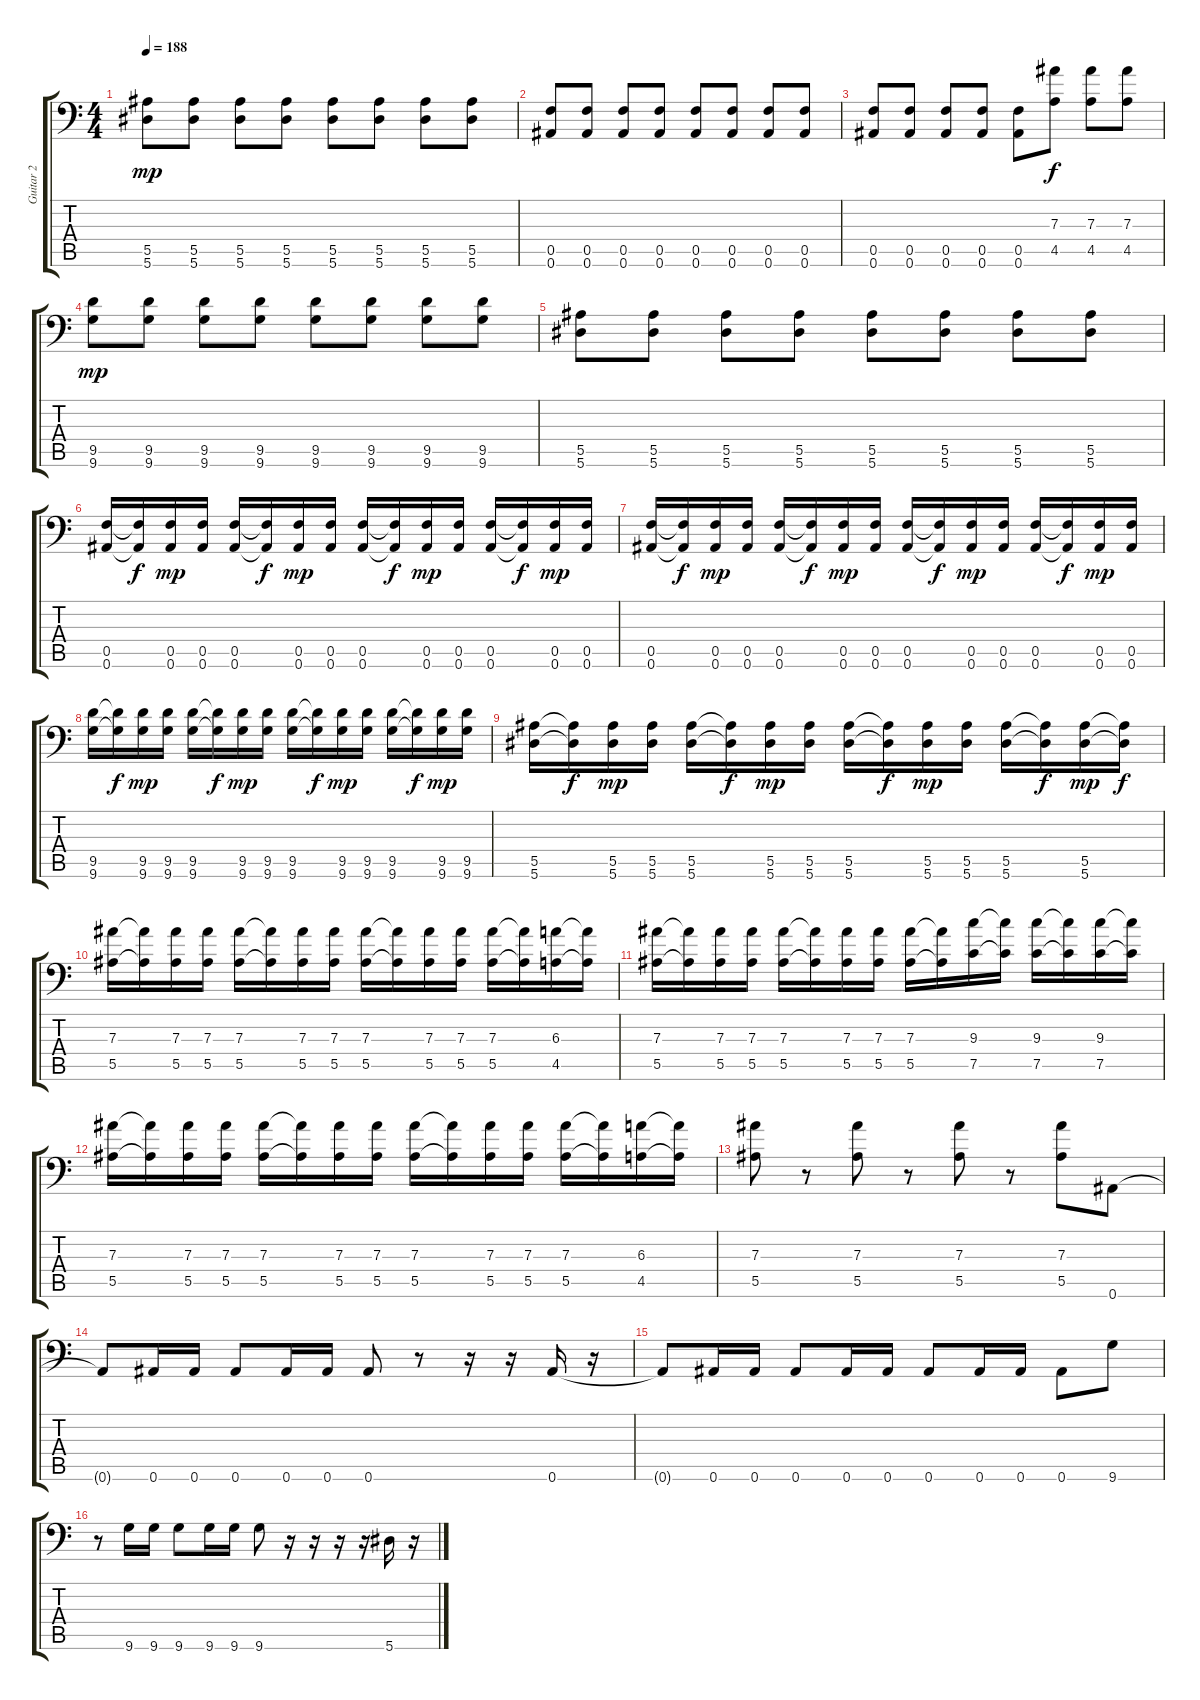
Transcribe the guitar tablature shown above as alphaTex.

\track ("Guitar 2" "Guitar 2") {instrument distortionguitar}
\staff {score tabs}
\tuning (C4 G3 Eb3 Bb2 F2 Bb1) {hide}
\ts (4 4)
\tempo 188
\clef f4
\ks c
(5.5 5.6).8{dy mp} (5.5 5.6).8 (5.5 5.6).8 (5.5 5.6).8 (5.5 5.6).8 (5.5 5.6).8 (5.5 5.6).8 (5.5 5.6).8 |
(0.5 0.6).8 (0.5 0.6).8 (0.5 0.6).8 (0.5 0.6).8 (0.5 0.6).8 (0.5 0.6).8 (0.5 0.6).8 (0.5 0.6).8 |
(0.5 0.6).8 (0.5 0.6).8 (0.5 0.6).8 (0.5 0.6).8 (0.5 0.6).8 (7.3 4.5).8{dy f} (7.3 4.5).8 (7.3 4.5).8 |
(9.5 9.6).8{dy mp} (9.5 9.6).8 (9.5 9.6).8 (9.5 9.6).8 (9.5 9.6).8 (9.5 9.6).8 (9.5 9.6).8 (9.5 9.6).8 |
(5.5 5.6).8 (5.5 5.6).8 (5.5 5.6).8 (5.5 5.6).8 (5.5 5.6).8 (5.5 5.6).8 (5.5 5.6).8 (5.5 5.6).8 |
(0.5 0.6).16 (0.5{t} 0.6{t}).16{dy f} (0.5 0.6).16{dy mp} (0.5 0.6).16 (0.5 0.6).16 (0.5{t} 0.6{t}).16{dy f} (0.5 0.6).16{dy mp} (0.5 0.6).16 (0.5 0.6).16 (0.5{t} 0.6{t}).16{dy f} (0.5 0.6).16{dy mp} (0.5 0.6).16 (0.5 0.6).16 (0.5{t} 0.6{t}).16{dy f} (0.5 0.6).16{dy mp} (0.5 0.6).16 |
(0.5 0.6).16 (0.5{t} 0.6{t}).16{dy f} (0.5 0.6).16{dy mp} (0.5 0.6).16 (0.5 0.6).16 (0.5{t} 0.6{t}).16{dy f} (0.5 0.6).16{dy mp} (0.5 0.6).16 (0.5 0.6).16 (0.5{t} 0.6{t}).16{dy f} (0.5 0.6).16{dy mp} (0.5 0.6).16 (0.5 0.6).16 (0.5{t} 0.6{t}).16{dy f} (0.5 0.6).16{dy mp} (0.5 0.6).16 |
(9.5 9.6).16 (9.5{t} 9.6{t}).16{dy f} (9.5 9.6).16{dy mp} (9.5 9.6).16 (9.5 9.6).16 (9.5{t} 9.6{t}).16{dy f} (9.5 9.6).16{dy mp} (9.5 9.6).16 (9.5 9.6).16 (9.5{t} 9.6{t}).16{dy f} (9.5 9.6).16{dy mp} (9.5 9.6).16 (9.5 9.6).16 (9.5{t} 9.6{t}).16{dy f} (9.5 9.6).16{dy mp} (9.5 9.6).16 |
(5.5 5.6).16 (5.5{t} 5.6{t}).16{dy f} (5.5 5.6).16{dy mp} (5.5 5.6).16 (5.5 5.6).16 (5.5{t} 5.6{t}).16{dy f} (5.5 5.6).16{dy mp} (5.5 5.6).16 (5.5 5.6).16 (5.5{t} 5.6{t}).16{dy f} (5.5 5.6).16{dy mp} (5.5 5.6).16 (5.5 5.6).16 (5.5{t} 5.6{t}).16{dy f} (5.5 5.6).16{dy mp} (5.5{t} 5.6{t}).16{dy f} |
(7.3 5.5).16 (7.3{t} 5.5{t}).16 (7.3 5.5).16 (7.3 5.5).16 (7.3 5.5).16 (7.3{t} 5.5{t}).16 (7.3 5.5).16 (7.3 5.5).16 (7.3 5.5).16 (7.3{t} 5.5{t}).16 (7.3 5.5).16 (7.3 5.5).16 (7.3 5.5).16 (7.3{t} 5.5{t}).16 (6.3 4.5).16 (6.3{t} 4.5{t}).16 |
(7.3 5.5).16 (7.3{t} 5.5{t}).16 (7.3 5.5).16 (7.3 5.5).16 (7.3 5.5).16 (7.3{t} 5.5{t}).16 (7.3 5.5).16 (7.3 5.5).16 (7.3 5.5).16 (7.3{t} 5.5{t}).16 (9.3 7.5).16 (9.3{t} 7.5{t}).16 (9.3 7.5).16 (9.3{t} 7.5{t}).16 (9.3 7.5).16 (9.3{t} 7.5{t}).16 |
(7.3 5.5).16 (7.3{t} 5.5{t}).16 (7.3 5.5).16 (7.3 5.5).16 (7.3 5.5).16 (7.3{t} 5.5{t}).16 (7.3 5.5).16 (7.3 5.5).16 (7.3 5.5).16 (7.3{t} 5.5{t}).16 (7.3 5.5).16 (7.3 5.5).16 (7.3 5.5).16 (7.3{t} 5.5{t}).16 (6.3 4.5).16 (6.3{t} 4.5{t}).16 |
(7.3 5.5).8 r.8 (7.3 5.5).8 r.8 (7.3 5.5).8 r.8 (7.3 5.5).8 0.6.8 |
0.6{t}.8 0.6.16 0.6.16 0.6.8 0.6.16 0.6.16 0.6.8 r.8 r.16 r.16 0.6.16 r.16 |
0.6{t}.8 0.6.16 0.6.16 0.6.8 0.6.16 0.6.16 0.6.8 0.6.16 0.6.16 0.6.8 9.6.8 |
r.8 9.6.16 9.6.16 9.6.8 9.6.16 9.6.16 9.6.8 r.16 r.16 r.16 r.16 5.6.16 r.16
